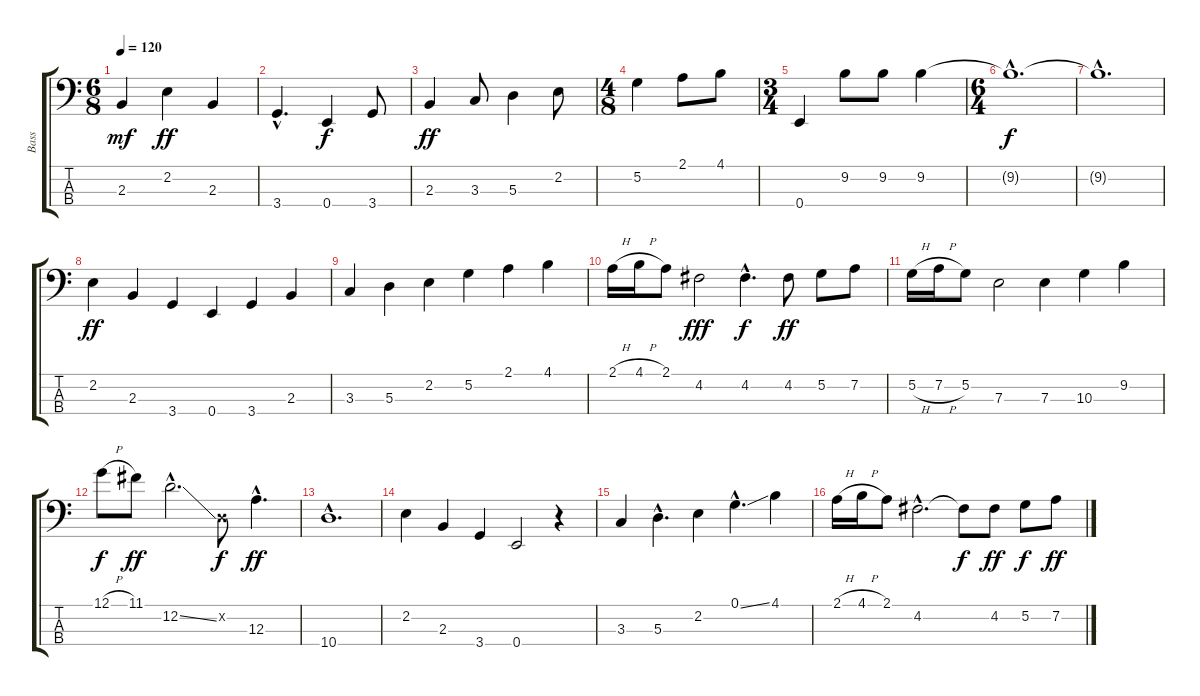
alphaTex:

\track ("Bass" "Bass") {instrument fretlessbass}
\staff {score tabs}
\tuning (G2 D2 A1 E1) {hide}
\ts (6 8)
\tempo 120
\clef f4
\ks c
2.3.4{dy mf} 2.2.4{dy ff} 2.3.4 |
3.4{hac}.4{d} 0.4.4{dy f} 3.4.8 |
2.3.4{dy ff} 3.3.8 5.3.4 2.2.8 |
\ts (4 8)
5.2.4 2.1.8 4.1.8 |
\ts (3 4)
0.4.4 9.2.8 9.2.8 9.2.4 |
\ts (6 4)
9.2{hac t}.1{d dy f} |
9.2{hac t}.1{d} |
2.2.4{dy ff} 2.3.4 3.4.4 0.4.4 3.4.4 2.3.4 |
3.3.4 5.3.4 2.2.4 5.2.4 2.1.4 4.1.4 |
2.1{h}.16 4.1{h}.16 2.1.8 4.2.2{dy fff} 4.2{hac}.4{d dy f} 4.2.8{dy ff} 5.2.8 7.2.8 |
5.2{h}.16 7.2{h}.16 5.2.8 7.3.2 7.3.4 10.3.4 9.2.4 |
12.1{h}.8{dy f} 11.1.8{dy ff} 12.2{ss hac}.2{d} 0.2{x}.8{dy f} 12.3{hac}.4{d dy ff} |
10.4{hac}.1{d} |
2.2.4 2.3.4 3.4.4 0.4.2 r.4 |
3.3.4 5.3{hac}.4{d} 2.2.4 0.1{ss hac}.4{d} 4.1.4 |
2.1{h}.16 4.1{h}.16 2.1.8 4.2{hac}.2{d} 4.2{t}.8{dy f} 4.2.8{dy ff} 5.2.8{dy f} 7.2.8{dy ff}
